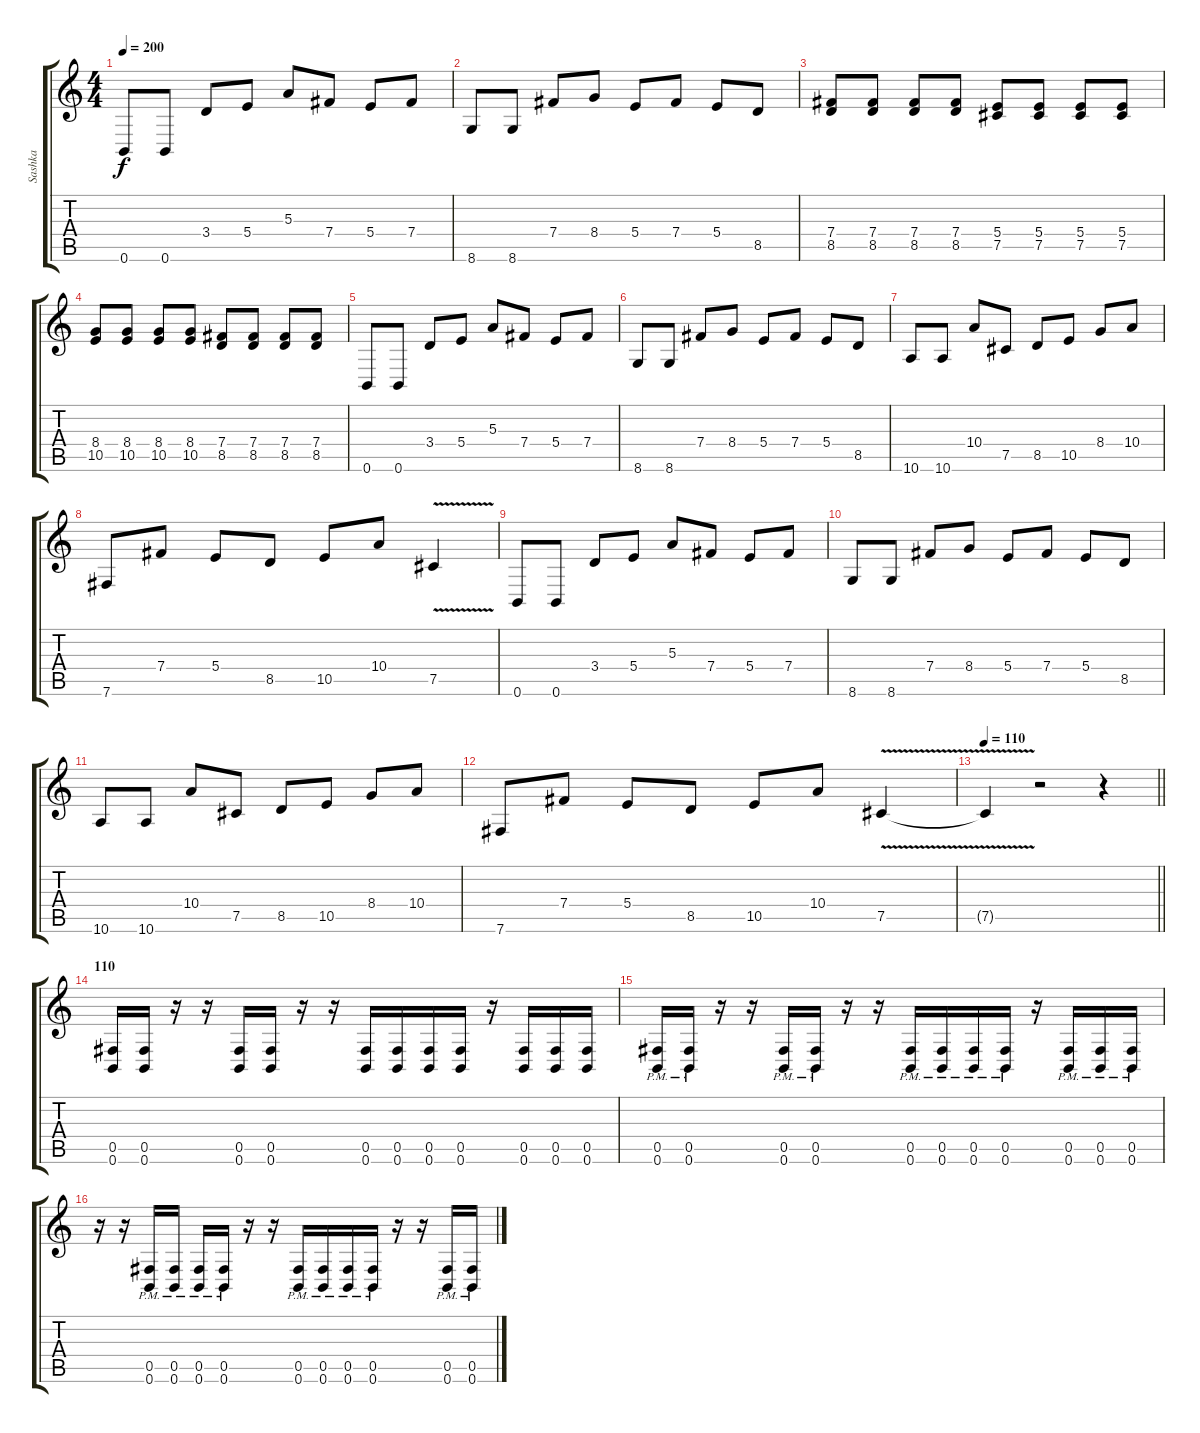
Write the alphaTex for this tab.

\track ("Sashka" "Sashka") {instrument distortionguitar}
\staff {score tabs}
\tuning (Db4 Ab3 E3 B2 Gb2 B1) {hide}
\ts (4 4)
\tempo 200
\clef g2
\ks c
0.6.8{dy f} 0.6.8 3.4.8 5.4.8 5.3.8 7.4.8 5.4.8 7.4.8 |
8.6.8 8.6.8 7.4.8 8.4.8 5.4.8 7.4.8 5.4.8 8.5.8 |
(7.4 8.5).8 (7.4 8.5).8 (7.4 8.5).8 (7.4 8.5).8 (5.4 7.5).8 (5.4 7.5).8 (5.4 7.5).8 (5.4 7.5).8 |
(8.4 10.5).8 (8.4 10.5).8 (8.4 10.5).8 (8.4 10.5).8 (7.4 8.5).8 (7.4 8.5).8 (7.4 8.5).8 (7.4 8.5).8 |
0.6.8 0.6.8 3.4.8 5.4.8 5.3.8 7.4.8 5.4.8 7.4.8 |
8.6.8 8.6.8 7.4.8 8.4.8 5.4.8 7.4.8 5.4.8 8.5.8 |
10.6.8 10.6.8 10.4.8 7.5.8 8.5.8 10.5.8 8.4.8 10.4.8 |
7.6.8 7.4.8 5.4.8 8.5.8 10.5.8 10.4.8 7.5{v}.4 |
0.6.8 0.6.8 3.4.8 5.4.8 5.3.8 7.4.8 5.4.8 7.4.8 |
8.6.8 8.6.8 7.4.8 8.4.8 5.4.8 7.4.8 5.4.8 8.5.8 |
10.6.8 10.6.8 10.4.8 7.5.8 8.5.8 10.5.8 8.4.8 10.4.8 |
7.6.8 7.4.8 5.4.8 8.5.8 10.5.8 10.4.8 7.5{v}.4 |
\tempo 110
\barLineRight lightlight
7.5{v t}.4 r.2 r.4 |
\section ("" "110")
(0.5 0.6).16 (0.5 0.6).16 r.16 r.16 (0.5 0.6).16 (0.5 0.6).16 r.16 r.16 (0.5 0.6).16 (0.5 0.6).16 (0.5 0.6).16 (0.5 0.6).16 r.16 (0.5 0.6).16 (0.5 0.6).16 (0.5 0.6).16 |
(0.5{pm} 0.6{pm}).16 (0.5{pm} 0.6{pm}).16 r.16 r.16 (0.5{pm} 0.6{pm}).16 (0.5{pm} 0.6{pm}).16 r.16 r.16 (0.5{pm} 0.6{pm}).16 (0.5{pm} 0.6{pm}).16 (0.5{pm} 0.6{pm}).16 (0.5{pm} 0.6{pm}).16 r.16 (0.5{pm} 0.6{pm}).16 (0.5{pm} 0.6{pm}).16 (0.5{pm} 0.6{pm}).16 |
r.16 r.16 (0.5{pm} 0.6{pm}).16 (0.5{pm} 0.6{pm}).16 (0.5{pm} 0.6{pm}).16 (0.5{pm} 0.6{pm}).16 r.16 r.16 (0.5{pm} 0.6{pm}).16 (0.5{pm} 0.6{pm}).16 (0.5{pm} 0.6{pm}).16 (0.5{pm} 0.6{pm}).16 r.16 r.16 (0.5{pm} 0.6{pm}).16 (0.5{pm} 0.6{pm}).16
